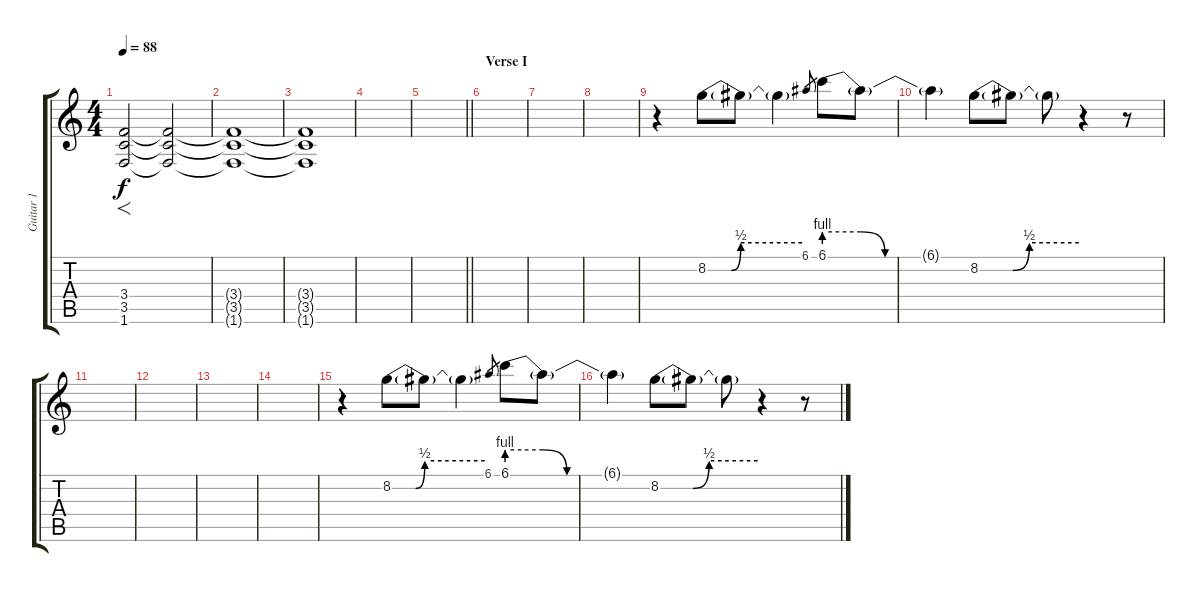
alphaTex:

\track ("Guitar 1" "Guitar 1") {instrument distortionguitar}
\staff {score tabs}
\tuning (E4 B3 G3 D3 A2 E2) {hide}
\ts (4 4)
\tempo 88
\clef g2
\ks c
(3.4 3.5 1.6).2{f dy f instrument distortionguitar} (3.4{t} 3.5{t} 1.6{t}).2 |
(3.4{t} 3.5{t} 1.6{t}).1 |
(3.4{t} 3.5{t} 1.6{t}).1{volume 4} |
|
\barLineRight lightlight
|
\section ("" "Verse I")
|
|
|
r.4{volume 12 instrument distortionguitar} 8.2{be (custom 0 0 15 0 21 2 60 2)}.8 8.2{t}.8 8.2{t}.4 6.1.8{gr} 6.1{be (custom 0 4 15 4 25 0 40 0 60 0)}.8 6.1{t}.8 |
6.1{t}.4 8.2{be (custom 0 0 15 0 20 0 30 2 60 2)}.8 8.2{t}.8 8.2{t}.8 r.4 r.8 |
|
|
|
|
r.4 8.2{be (custom 0 0 15 0 21 2 60 2)}.8 8.2{t}.8 8.2{t}.4 6.1.8{gr} 6.1{be (custom 0 4 15 4 25 0 40 0 60 0)}.8 6.1{t}.8 |
6.1{t}.4 8.2{be (custom 0 0 15 0 20 0 30 2 60 2)}.8 8.2{t}.8 8.2{t}.8 r.4 r.8
